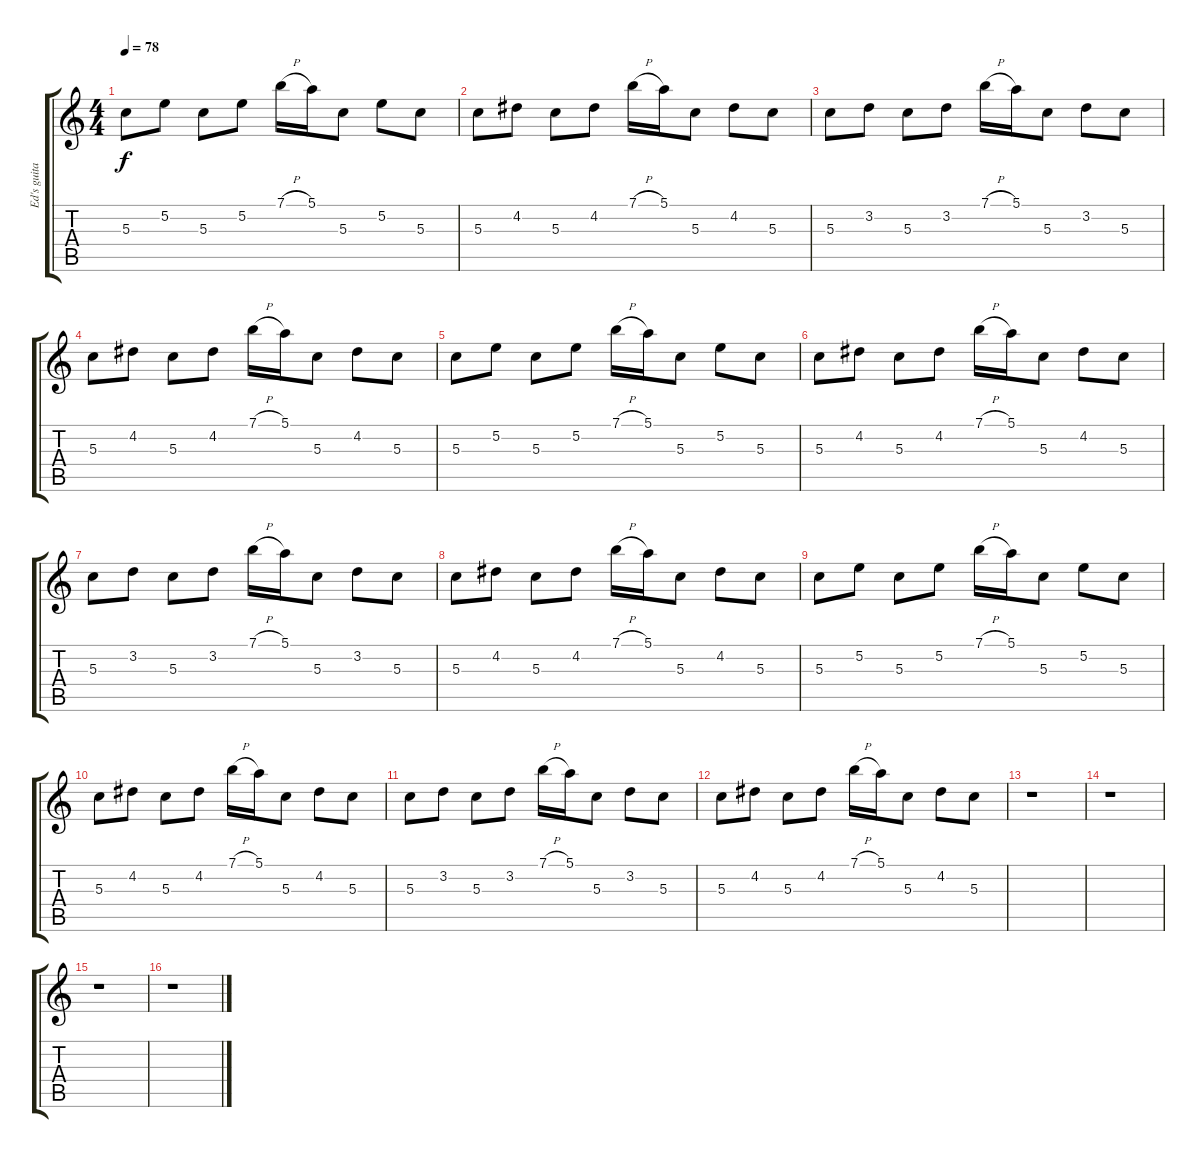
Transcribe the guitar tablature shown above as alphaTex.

\track ("Ed's guitar" "Ed's guita") {instrument electricguitarclean}
\staff {score tabs}
\tuning (E4 B3 G3 D3 A2 E2) {hide}
\ts (4 4)
\tempo 78
\clef g2
\ks c
5.3.8{dy f instrument electricguitarclean} 5.2.8 5.3.8 5.2.8 7.1{h}.16 5.1.16 5.3.8 5.2.8 5.3.8 |
5.3.8 4.2.8 5.3.8 4.2.8 7.1{h}.16 5.1.16 5.3.8 4.2.8 5.3.8 |
5.3.8 3.2.8 5.3.8 3.2.8 7.1{h}.16 5.1.16 5.3.8 3.2.8 5.3.8 |
5.3.8 4.2.8 5.3.8 4.2.8 7.1{h}.16 5.1.16 5.3.8 4.2.8 5.3.8 |
5.3.8 5.2.8 5.3.8 5.2.8 7.1{h}.16 5.1.16 5.3.8 5.2.8 5.3.8 |
5.3.8 4.2.8 5.3.8 4.2.8 7.1{h}.16 5.1.16 5.3.8 4.2.8 5.3.8 |
5.3.8 3.2.8 5.3.8 3.2.8 7.1{h}.16 5.1.16 5.3.8 3.2.8 5.3.8 |
5.3.8 4.2.8 5.3.8 4.2.8 7.1{h}.16 5.1.16 5.3.8 4.2.8 5.3.8 |
5.3.8 5.2.8 5.3.8 5.2.8 7.1{h}.16 5.1.16 5.3.8 5.2.8 5.3.8 |
5.3.8 4.2.8 5.3.8 4.2.8 7.1{h}.16 5.1.16 5.3.8 4.2.8 5.3.8 |
5.3.8 3.2.8 5.3.8 3.2.8 7.1{h}.16 5.1.16 5.3.8 3.2.8 5.3.8 |
5.3.8 4.2.8 5.3.8 4.2.8 7.1{h}.16 5.1.16 5.3.8 4.2.8 5.3.8 |
r.1 |
r.1 |
r.1 |
r.1
